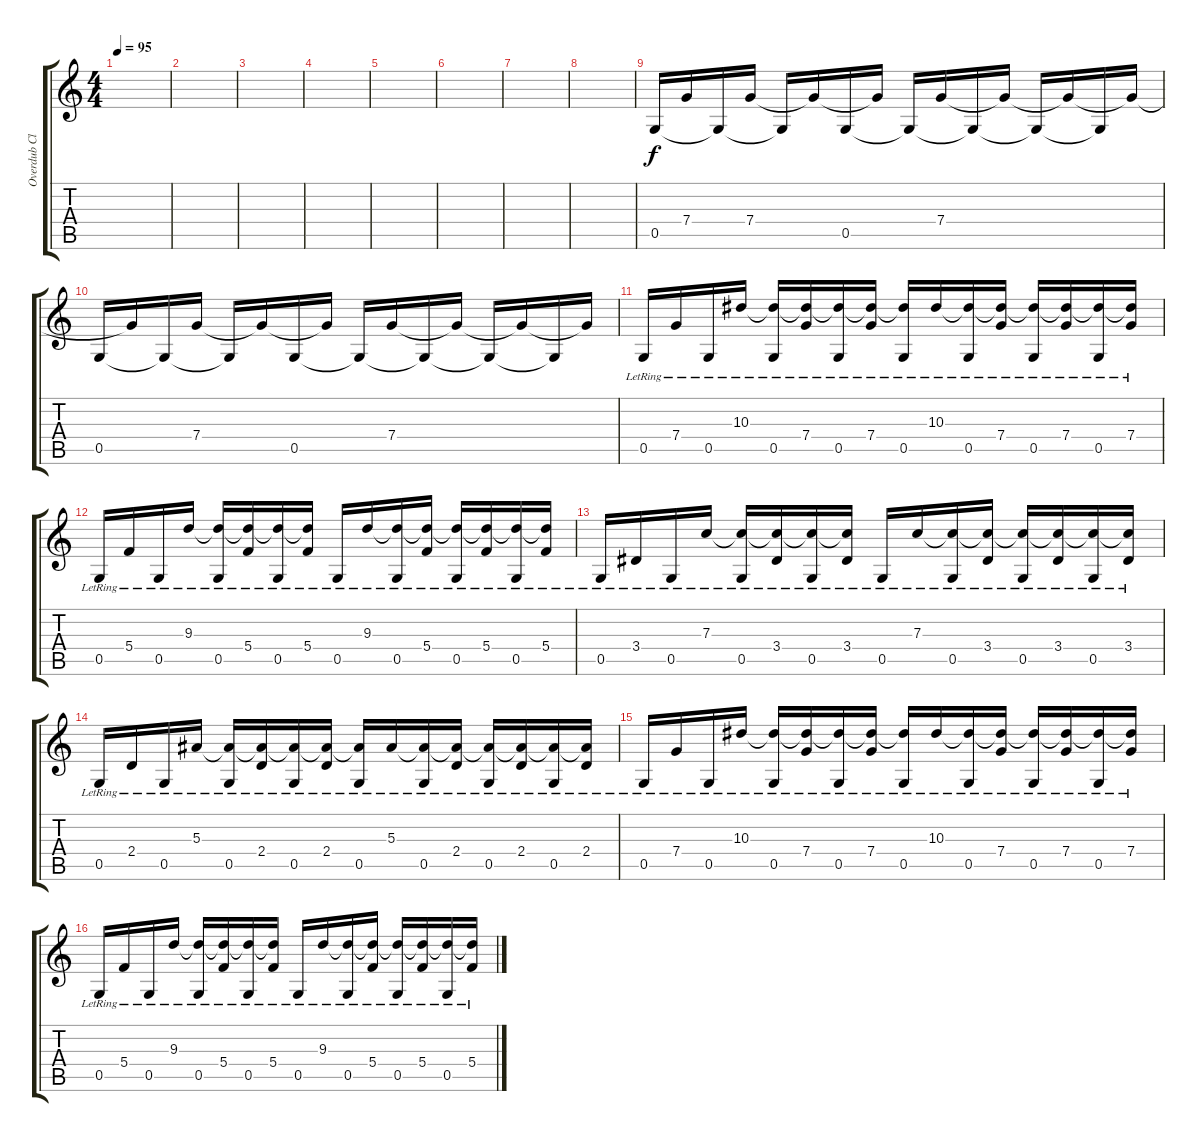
\track ("Overdub Clean 2" "Overdub Cl") {instrument electricguitarclean}
\staff {score tabs}
\tuning (D4 A3 F3 C3 G2 C2) {hide}
\ts (4 4)
\tempo 95
\clef g2
\ks c
|
|
|
|
|
|
|
|
0.5.16 7.4.16 0.5{t}.16 7.4.16 0.5{t}.16 7.4{t}.16 0.5.16 7.4{t}.16 0.5{t}.16 7.4.16 0.5{t}.16 7.4{t}.16 0.5{t}.16 7.4{t}.16 0.5{t}.16 7.4{t}.16 |
0.5.16 7.4{t}.16 0.5{t}.16 7.4.16 0.5{t}.16 7.4{t}.16 0.5.16 7.4{t}.16 0.5{t}.16 7.4.16 0.5{t}.16 7.4{t}.16 0.5{t}.16 7.4{t}.16 0.5{t}.16 7.4{t}.16 |
0.5{lr}.16 7.4{lr}.16 0.5{lr}.16 10.3{lr}.16 (10.3{t} 0.5{lr}).16 (10.3{t} 7.4{lr}).16 (10.3{t} 0.5{lr}).16 (10.3{t} 7.4{lr}).16 (10.3{t} 0.5{lr}).16 10.3{lr}.16 (10.3{t} 0.5{lr}).16 (10.3{t} 7.4{lr}).16 (10.3{t} 0.5{lr}).16 (10.3{t} 7.4{lr}).16 (10.3{t} 0.5{lr}).16 (10.3{t} 7.4{lr}).16 |
0.5{lr}.16 5.4{lr}.16 0.5{lr}.16 9.3{lr}.16 (9.3{t} 0.5{lr}).16 (9.3{t} 5.4{lr}).16 (9.3{t} 0.5{lr}).16 (9.3{t} 5.4{lr}).16 0.5{lr}.16 9.3{lr}.16 (9.3{t} 0.5{lr}).16 (9.3{t} 5.4{lr}).16 (9.3{t} 0.5{lr}).16 (9.3{t} 5.4{lr}).16 (9.3{t} 0.5{lr}).16 (9.3{t} 5.4{lr}).16 |
0.5{lr}.16 3.4{lr}.16 0.5{lr}.16 7.3{lr}.16 (7.3{t} 0.5{lr}).16 (7.3{t} 3.4{lr}).16 (7.3{t} 0.5{lr}).16 (7.3{t} 3.4{lr}).16 0.5{lr}.16 7.3{lr}.16 (7.3{t} 0.5{lr}).16 (7.3{t} 3.4{lr}).16 (7.3{t} 0.5{lr}).16 (7.3{t} 3.4{lr}).16 (7.3{t} 0.5{lr}).16 (7.3{t} 3.4{lr}).16 |
0.5{lr}.16 2.4{lr}.16 0.5{lr}.16 5.3{lr}.16 (5.3{t} 0.5{lr}).16 (5.3{t} 2.4{lr}).16 (5.3{t} 0.5{lr}).16 (5.3{t} 2.4{lr}).16 (5.3{t} 0.5{lr}).16 5.3{lr}.16 (5.3{t} 0.5{lr}).16 (5.3{t} 2.4{lr}).16 (5.3{t} 0.5{lr}).16 (5.3{t} 2.4{lr}).16 (5.3{t} 0.5{lr}).16 (5.3{t} 2.4{lr}).16 |
0.5{lr}.16 7.4{lr}.16 0.5{lr}.16 10.3{lr}.16 (10.3{t} 0.5{lr}).16 (10.3{t} 7.4{lr}).16 (10.3{t} 0.5{lr}).16 (10.3{t} 7.4{lr}).16 (10.3{t} 0.5{lr}).16 10.3{lr}.16 (10.3{t} 0.5{lr}).16 (10.3{t} 7.4{lr}).16 (10.3{t} 0.5{lr}).16 (10.3{t} 7.4{lr}).16 (10.3{t} 0.5{lr}).16 (10.3{t} 7.4{lr}).16 |
0.5{lr}.16 5.4{lr}.16 0.5{lr}.16 9.3{lr}.16 (9.3{t} 0.5{lr}).16 (9.3{t} 5.4{lr}).16 (9.3{t} 0.5{lr}).16 (9.3{t} 5.4{lr}).16 0.5{lr}.16 9.3{lr}.16 (9.3{t} 0.5{lr}).16 (9.3{t} 5.4{lr}).16 (9.3{t} 0.5{lr}).16 (9.3{t} 5.4{lr}).16 (9.3{t} 0.5{lr}).16 (9.3{t} 5.4{lr}).16
